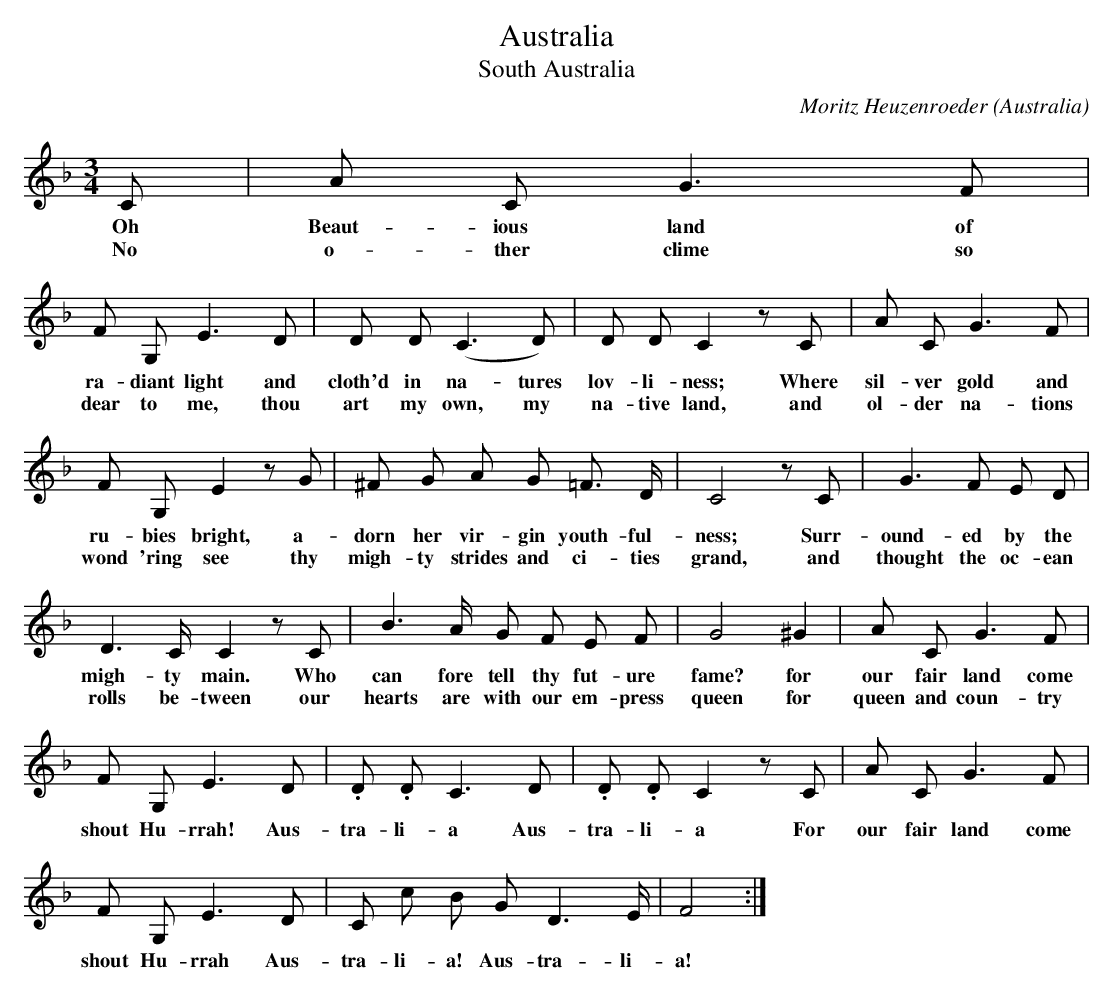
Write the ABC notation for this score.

X:1
T:Australia
T:South Australia
C:Moritz Heuzenroeder
O:Australia
M:3/4
L:1/8
K:Fmaj
[I:MIDI=program 59]C|A C G3 F |
w:Oh Beaut-ious land of
w:No o-ther clime so
F G,E3D | D D (C3 D) | D D C2zC | A C G3 F |
w:ra-diant light and cloth'd in na- tures lov-li-ness; Where sil-ver gold and
w:dear to me, thou art my own, my na-tive land, and ol-der na-tions
F G, E2zG | ^F G A G =F> D | C4zC | G3F E D |
w:ru-bies bright, a-dorn her vir-gin youth-ful-ness; Surr-ound-ed by the
w:wond 'ring see thy migh-ty strides and ci-ties grand, and thought the oc-ean
D3C/2C2zC|B3A/2 G F E F |G4^G2 | A C G3 F |
w:migh-ty main. Who can fore tell thy fut-ure fame? for our fair land come
w:rolls be-tween our hearts are with our em-press queen for queen and coun-try
F G, E3 D | .D .D C3 D | .D .D C2zC | A C G3F |
w:shout Hu-rrah! Aus-tra-li-a Aus-tra-li-a For our fair land come
F G, E3 D | C c B G D3 E/2|F4 :|
w:shout Hu-rrah Aus-tra-li-a! Aus-tra-li-a!
